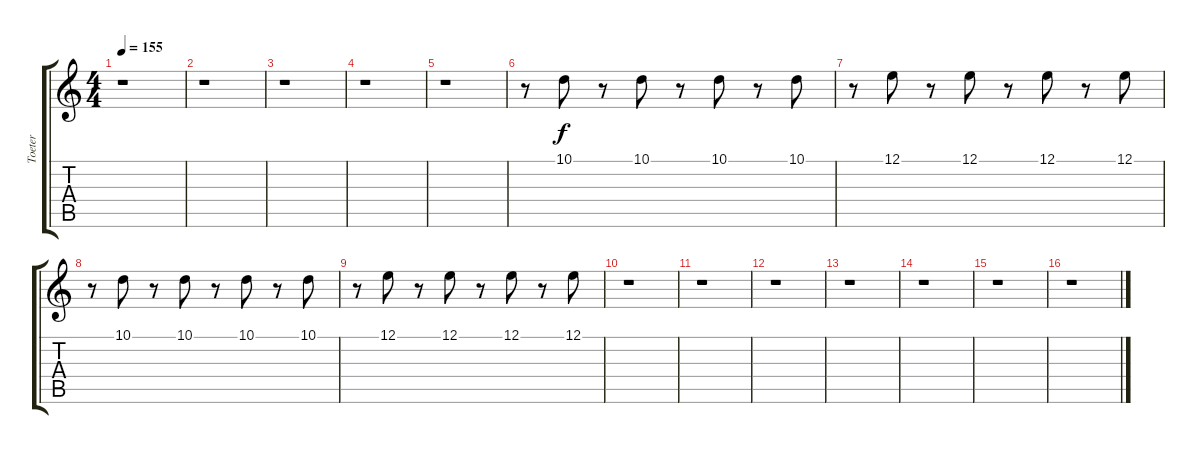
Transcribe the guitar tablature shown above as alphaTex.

\track ("Toeter" "Toeter") {instrument trumpet}
\staff {score tabs}
\tuning (E4 B3 G3 D3 A2 E2) {hide}
\ts (4 4)
\tempo 155
\clef g2
\ks c
r.1{dy f} |
r.1 |
r.1 |
r.1 |
r.1 |
r.8 10.1.8 r.8 10.1.8 r.8 10.1.8 r.8 10.1.8 |
r.8 12.1.8 r.8 12.1.8 r.8 12.1.8 r.8 12.1.8 |
r.8 10.1.8 r.8 10.1.8 r.8 10.1.8 r.8 10.1.8 |
r.8 12.1.8 r.8 12.1.8 r.8 12.1.8 r.8 12.1.8 |
r.1 |
r.1 |
r.1 |
r.1 |
r.1 |
r.1 |
r.1
